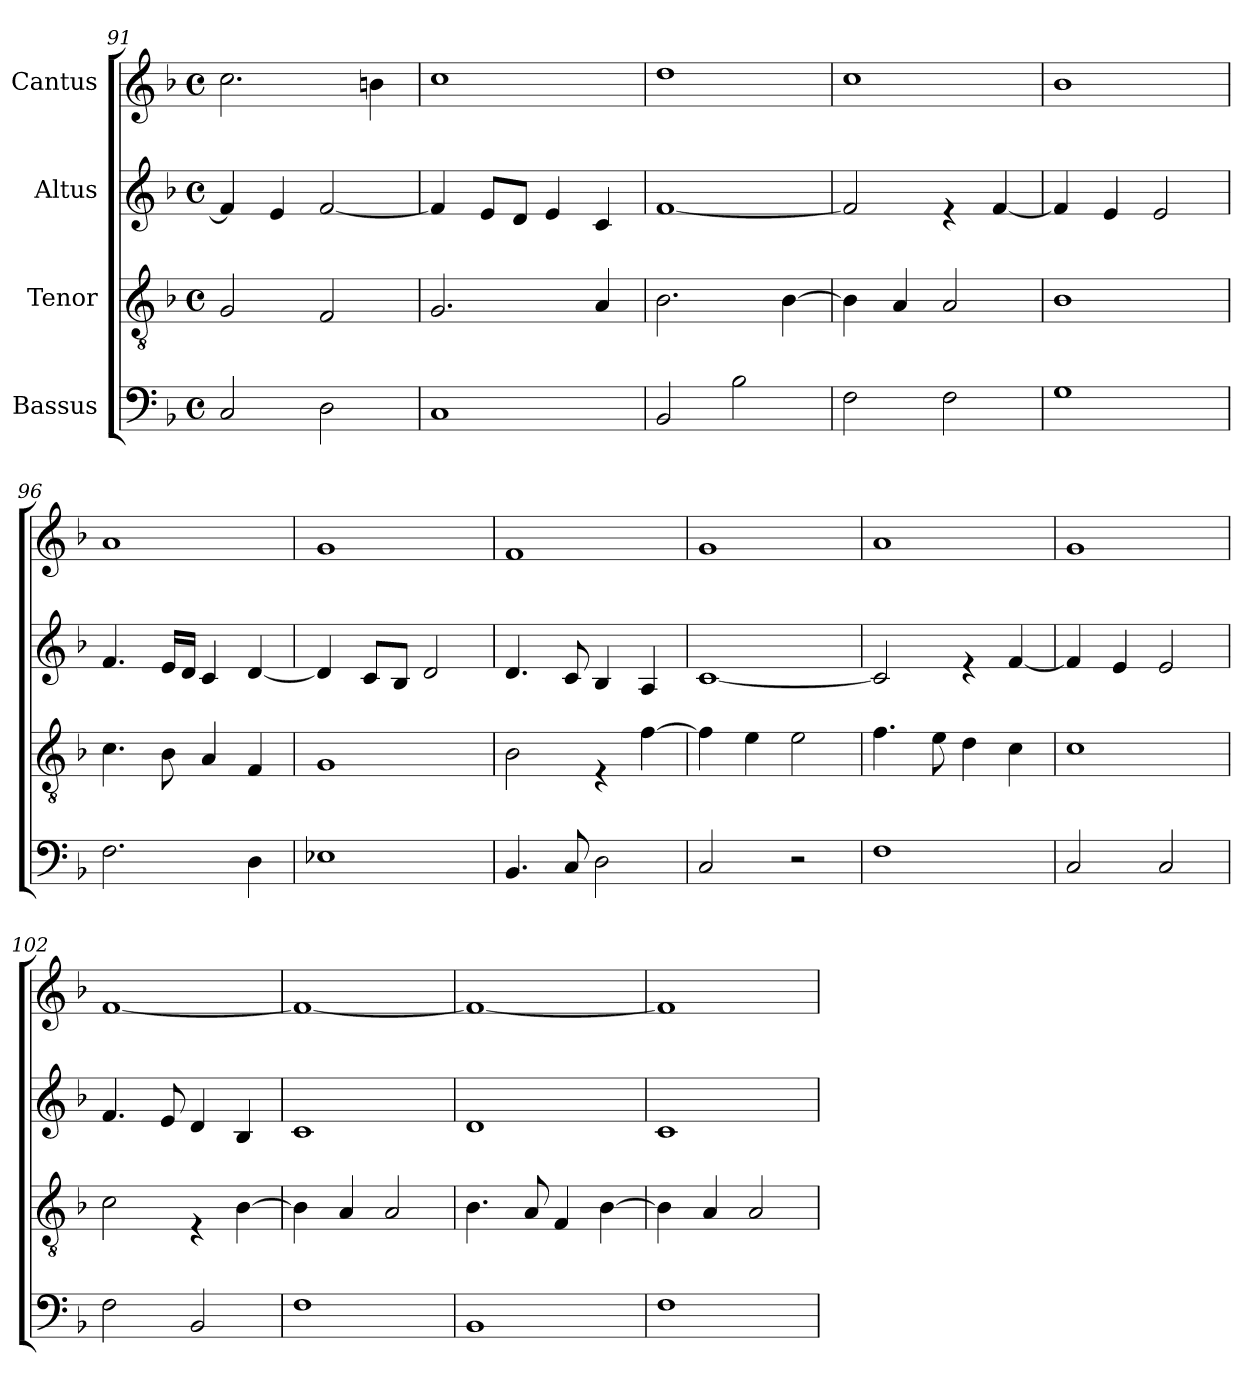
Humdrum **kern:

**kern	**kern	**kern	**kern
*part4	*part3	*part2	*part1
*staff4	*staff3	*staff2	*staff1
*I"Bassus	*I"Tenor	*I"Altus	*I"Cantus
*clefF4	*clefGv2	*clefG2	*clefG2
*k[b-]	*k[b-]	*k[b-]	*k[b-]
*F:	*F:	*F:	*F:
*M4/4	*M4/4	*M4/4	*M4/4
*met(c)	*met(c)	*met(c)	*met(c)
=91	=91	=91	=91
2C/	2G/	4f/]	2.cc\
.	.	4e/	.
2D\	2F/	[<2f/	.
.	.	.	4bn\
!!LO:PB:g=z
=92	=92	=92	=92
1C	2.G/	4f/]	1cc
.	.	8e/L	.
.	.	8d/J	.
.	.	4e/	.
.	4A/	4c/	.
=93	=93	=93	=93
2BB-/	2.B-\	[<1f	1dd
2B-\	.	.	.
.	[>4B-\	.	.
=94	=94	=94	=94
2F\	4B-\]	2f/]	1cc
.	4A/	.	.
2F\	2A/	4re	.
.	.	[<4f/	.
=95	=95	=95	=95
1G	1B-	4f/]	1b-
.	.	4e/	.
.	.	2e/	.
=96	=96	=96	=96
2.F\	4.c\	4.f/	1a
.	8B-\	16e/LL	.
.	.	16d/JJ	.
.	4A/	4c/	.
4D\	4F/	[<4d/	.
=97	=97	=97	=97
1E-X	1G	4d/]	1g
.	.	8c/L	.
.	.	8B-/J	.
.	.	2d/	.
=98	=98	=98	=98
4.BB-/	2B-\	4.d/	1f
8C/	.	8c/	.
2D\	4rE	4B-/	.
.	[>4f\	4A/	.
!!LO:LB:g=z
=99	=99	=99	=99
2C/	4f\]	[<1c	1g
.	4e\	.	.
2r	2e\	.	.
=100	=100	=100	=100
1F	4.f\	2c/]	1a
.	8e\	.	.
.	4d\	4re	.
.	4c\	[<4f/	.
=101	=101	=101	=101
2C/	1c	4f/]	1g
.	.	4e/	.
2C/	.	2e/	.
=102	=102	=102	=102
2F\	2c\	4.f/	[<1f
.	.	8e/	.
2BB-/	4rE	4d/	.
.	[>4B-\	4B-/	.
=103	=103	=103	=103
1F	4B-\]	1c	1f_
.	4A/	.	.
.	2A/	.	.
=104	=104	=104	=104
1BB-	4.B-\	1d	1f_
.	8A/	.	.
.	4F/	.	.
.	[>4B-\	.	.
=105	=105	=105	=105
1F	4B-\]	1c	1f]
.	4A/	.	.
.	2A/	.	.
=	=	=	=
*-	*-	*-	*-
